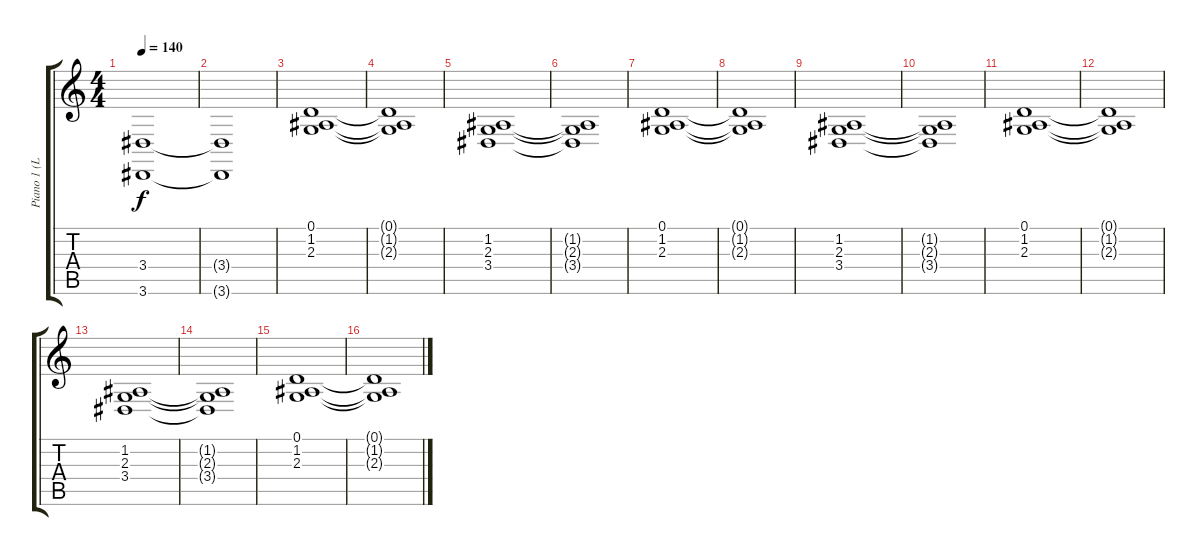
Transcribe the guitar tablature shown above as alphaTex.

\track ("Piano 1 (Left Hand)" "Piano 1 (L") {instrument brightacousticpiano}
\staff {score tabs}
\tuning (D4 A3 F3 C3 G2 C2) {hide}
\ts (4 4)
\tempo 140
\clef g2
\ks c
(3.4 3.6).1{dy f} |
(3.4{t} 3.6{t}).1 |
(0.1 1.2 2.3).1 |
(0.1{t} 1.2{t} 2.3{t}).1 |
(1.2 2.3 3.4).1 |
(1.2{t} 2.3{t} 3.4{t}).1 |
(0.1 1.2 2.3).1 |
(0.1{t} 1.2{t} 2.3{t}).1 |
(1.2 2.3 3.4).1 |
(1.2{t} 2.3{t} 3.4{t}).1 |
(0.1 1.2 2.3).1 |
(0.1{t} 1.2{t} 2.3{t}).1 |
(1.2 2.3 3.4).1 |
(1.2{t} 2.3{t} 3.4{t}).1 |
(0.1 1.2 2.3).1 |
(0.1{t} 1.2{t} 2.3{t}).1
